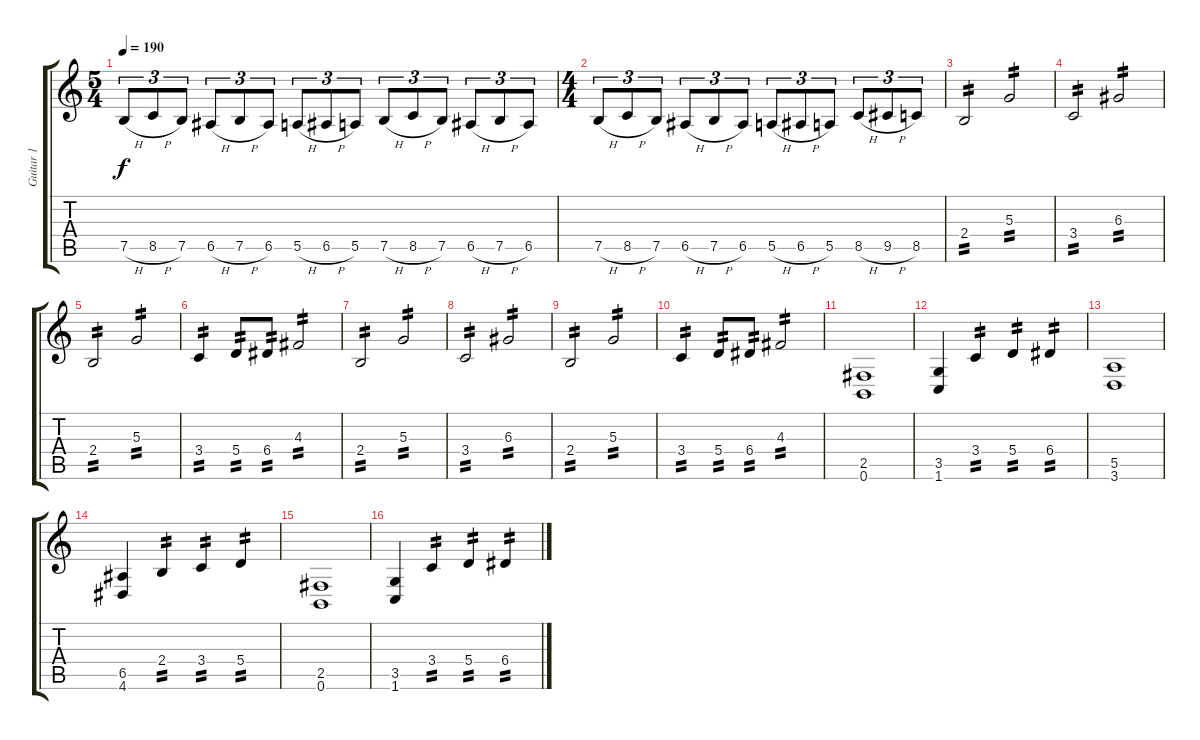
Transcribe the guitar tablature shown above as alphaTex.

\track ("Guitar 1" "Guitar 1") {instrument distortionguitar}
\staff {score tabs}
\tuning (B3 Gb3 D3 A2 E2 B1) {hide}
\ts (5 4)
\tempo 190
\clef g2
\ks aminor
7.5{h}.8{tu (3 2) dy f} 8.5{h}.8{tu (3 2)} 7.5.8{tu (3 2)} 6.5{h}.8{tu (3 2)} 7.5{h}.8{tu (3 2)} 6.5.8{tu (3 2)} 5.5{h}.8{tu (3 2)} 6.5{h}.8{tu (3 2)} 5.5.8{tu (3 2)} 7.5{h}.8{tu (3 2)} 8.5{h}.8{tu (3 2)} 7.5.8{tu (3 2)} 6.5{h}.8{tu (3 2)} 7.5{h}.8{tu (3 2)} 6.5.8{tu (3 2)} |
\ts (4 4)
7.5{h}.8{tu (3 2)} 8.5{h}.8{tu (3 2)} 7.5.8{tu (3 2)} 6.5{h}.8{tu (3 2)} 7.5{h}.8{tu (3 2)} 6.5.8{tu (3 2)} 5.5{h}.8{tu (3 2)} 6.5{h}.8{tu (3 2)} 5.5.8{tu (3 2)} 8.5{h}.8{tu (3 2)} 9.5{h}.8{tu (3 2)} 8.5.8{tu (3 2)} |
2.4.2{tp 2} 5.3.2{tp 2} |
3.4.2{tp 2} 6.3.2{tp 2} |
2.4.2{tp 2} 5.3.2{tp 2} |
3.4.4{tp 2} 5.4.8{tp 2} 6.4.8{tp 2} 4.3.2{tp 2} |
2.4.2{tp 2} 5.3.2{tp 2} |
3.4.2{tp 2} 6.3.2{tp 2} |
2.4.2{tp 2} 5.3.2{tp 2} |
3.4.4{tp 2} 5.4.8{tp 2} 6.4.8{tp 2} 4.3.2{tp 2} |
(2.5 0.6).1 |
(3.5 1.6).4 3.4.4{tp 2} 5.4.4{tp 2} 6.4.4{tp 2} |
(5.5 3.6).1 |
(6.5 4.6).4 2.4.4{tp 2} 3.4.4{tp 2} 5.4.4{tp 2} |
(2.5 0.6).1 |
(3.5 1.6).4 3.4.4{tp 2} 5.4.4{tp 2} 6.4.4{tp 2}
